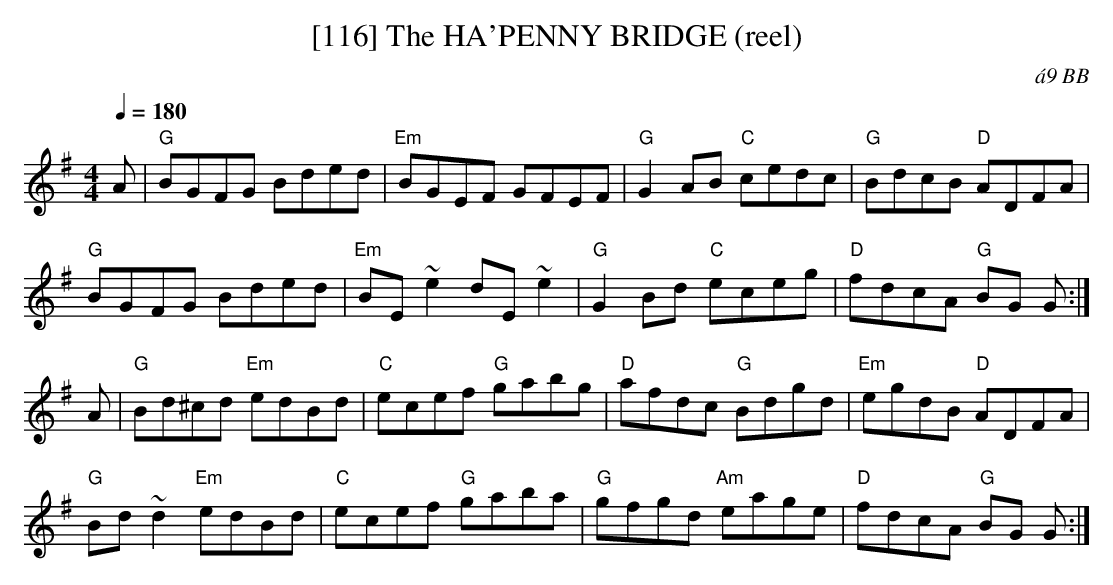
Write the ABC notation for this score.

X:1
T:[116] The HA'PENNY BRIDGE (reel)
C:\'a9 BB
Q:1/4=180
M:4/4
L:1/8
K:G
A|"G"BGFG Bded|"Em"BGEF GFEF|"G"G2 AB "C"cedc|"G"BdcB "D"ADFA|
"G"BGFG Bded|"Em"BE ~e2 dE ~e2|"G"G2 Bd "C"eceg|"D"fdcA "G"BG G :|
A|"G"Bd^cd "Em"edBd|"C"ecef "G"gabg|"D"afdc "G"Bdgd|"Em"egdB "D"ADFA|
"G"Bd ~d2 "Em"edBd|"C"ecef "G"gaba|"G"gfgd "Am"eage|"D"fdcA "G"BG G :|
